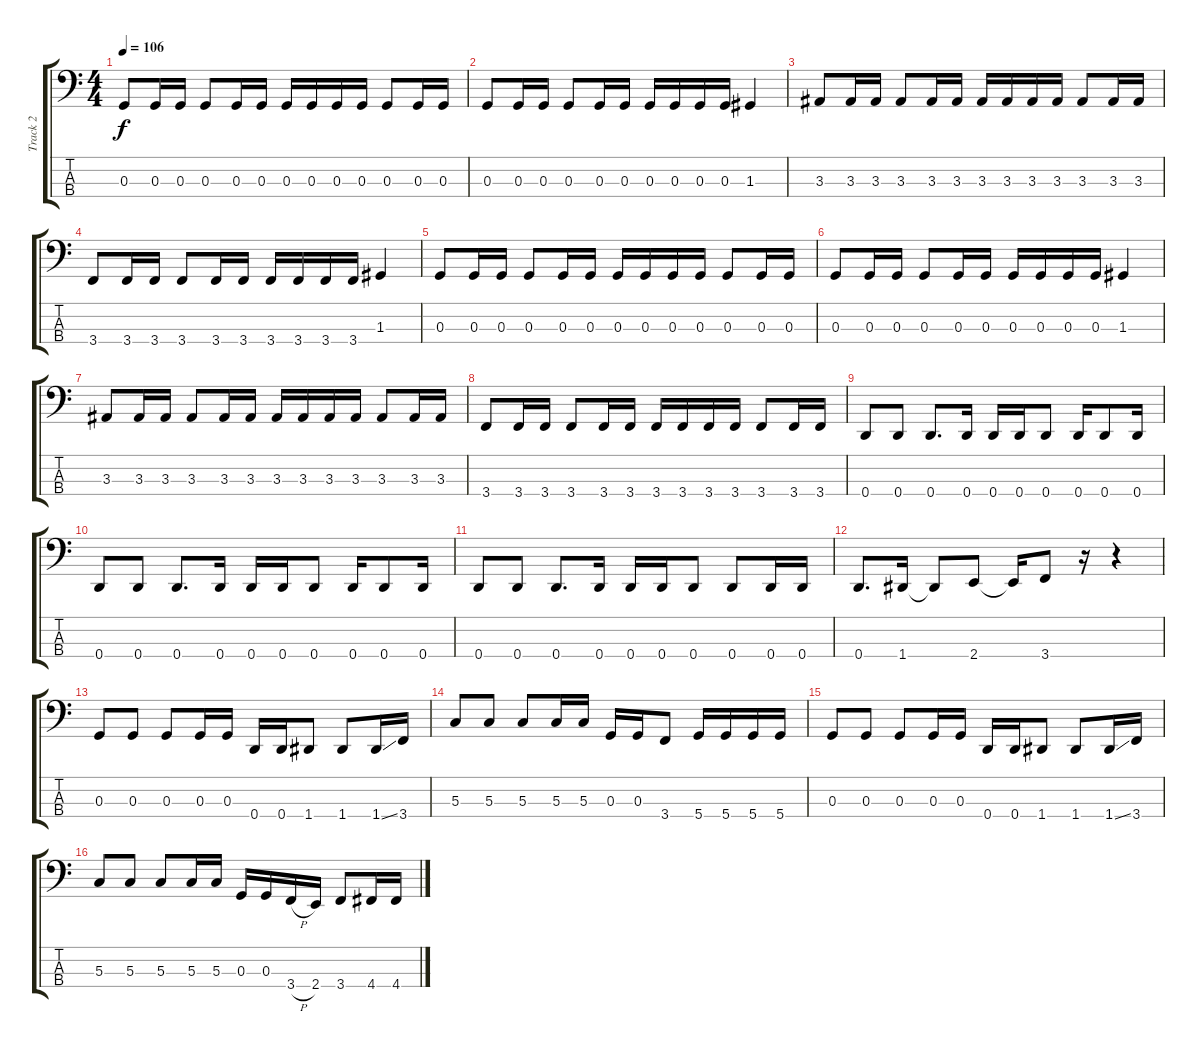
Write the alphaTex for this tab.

\track ("Track 2" "Track 2") {instrument electricbassfinger}
\staff {score tabs}
\tuning (F2 C2 G1 D1) {hide}
\ts (4 4)
\tempo 106
\clef f4
\ks c
0.3.8{dy f} 0.3.16 0.3.16 0.3.8 0.3.16 0.3.16 0.3.16 0.3.16 0.3.16 0.3.16 0.3.8 0.3.16 0.3.16 |
0.3.8 0.3.16 0.3.16 0.3.8 0.3.16 0.3.16 0.3.16 0.3.16 0.3.16 0.3.16 1.3.4 |
3.3.8 3.3.16 3.3.16 3.3.8 3.3.16 3.3.16 3.3.16 3.3.16 3.3.16 3.3.16 3.3.8 3.3.16 3.3.16 |
3.4.8 3.4.16 3.4.16 3.4.8 3.4.16 3.4.16 3.4.16 3.4.16 3.4.16 3.4.16 1.3.4 |
0.3.8 0.3.16 0.3.16 0.3.8 0.3.16 0.3.16 0.3.16 0.3.16 0.3.16 0.3.16 0.3.8 0.3.16 0.3.16 |
0.3.8 0.3.16 0.3.16 0.3.8 0.3.16 0.3.16 0.3.16 0.3.16 0.3.16 0.3.16 1.3.4 |
3.3.8 3.3.16 3.3.16 3.3.8 3.3.16 3.3.16 3.3.16 3.3.16 3.3.16 3.3.16 3.3.8 3.3.16 3.3.16 |
3.4.8 3.4.16 3.4.16 3.4.8 3.4.16 3.4.16 3.4.16 3.4.16 3.4.16 3.4.16 3.4.8 3.4.16 3.4.16 |
0.4.8 0.4.8 0.4.8{d} 0.4.16 0.4.16 0.4.16 0.4.8 0.4.16 0.4.8 0.4.16 |
0.4.8 0.4.8 0.4.8{d} 0.4.16 0.4.16 0.4.16 0.4.8 0.4.16 0.4.8 0.4.16 |
0.4.8 0.4.8 0.4.8{d} 0.4.16 0.4.16 0.4.16 0.4.8 0.4.8 0.4.16 0.4.16 |
0.4.8{d} 1.4.16 1.4{t}.8 2.4.8 2.4{t}.16 3.4.8 r.16 r.4 |
0.3.8 0.3.8 0.3.8 0.3.16 0.3.16 0.4.16 0.4.16 1.4.8 1.4.8 1.4{ss}.16 3.4.16 |
5.3.8 5.3.8 5.3.8 5.3.16 5.3.16 0.3.16 0.3.16 3.4.8 5.4.16 5.4.16 5.4.16 5.4.16 |
0.3.8 0.3.8 0.3.8 0.3.16 0.3.16 0.4.16 0.4.16 1.4.8 1.4.8 1.4{ss}.16 3.4.16 |
5.3.8 5.3.8 5.3.8 5.3.16 5.3.16 0.3.16 0.3.16 3.4{h}.16 2.4.16 3.4.8 4.4.16 4.4.16
